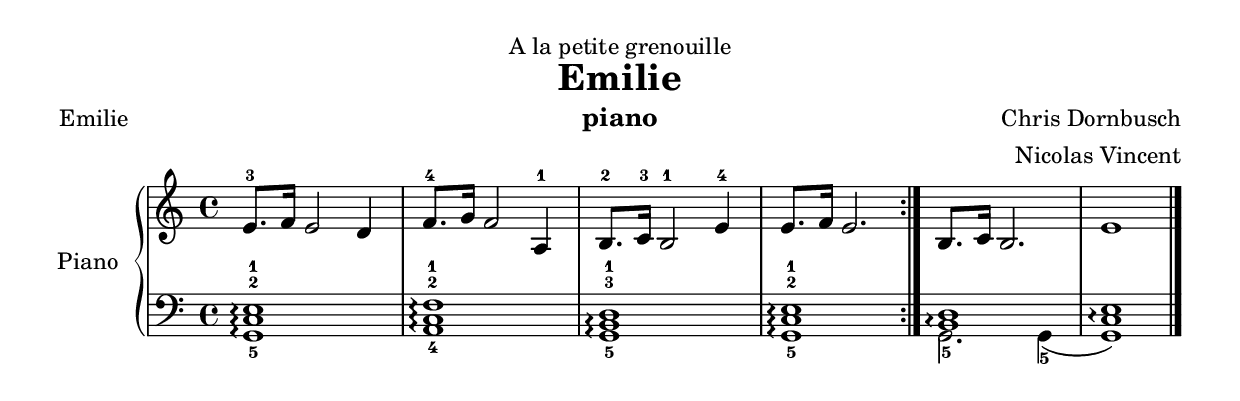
\version "2.18.2"
\language "italiano"

\header {
  dedication = "A la petite grenouille"
  title = "Emilie"
  composer = "Chris Dornbusch"
  arranger = "Nicolas Vincent"
  poet = "Emilie"
  instrument = "piano"
}

global = {
  \key do \major
  \time 4/4
}

right = \relative do' {
  \global
  mi8.-3 fa16 mi2 re4
  fa8.-4 sol16 fa2 la,4-1
  si8.-2 do16-3 si2-1 mi4-4
  mi8. fa16 mi2. \bar ":|."
  si8. do16 si2.
  mi1
  \bar "|."

}

left = \relative do {
  \global
  <sol-5 do-2 mi-1>1\arpeggio
  <la-4 do-2 fa-1>\arpeggio
  <sol-5 si-3 re>-1\arpeggio
  <sol-5 do-2 mi-1>\arpeggio
  %<sol-5 si-3 re-1>\arpeggio
  <<
    {<si re>\arpeggio 
     <do mi>\arpeggio} % fingers : 2 1, lillypond messes up display due to multiple voices
    \\
    {sol2.-5 sol4-5(
     sol1)}
  >>
  %<sol-5>1\arpeggio
}

\score {
  \new PianoStaff \with {
    instrumentName = "Piano"
  } <<
    \new Staff = "right" \with {
      midiInstrument = "acoustic grand"
    } \right
    \new Staff = "left" \with {
      midiInstrument = "acoustic grand"
    } { \clef bass \left }
  >>
  \layout { }
  \midi {
    \tempo 4=100
  }
}
